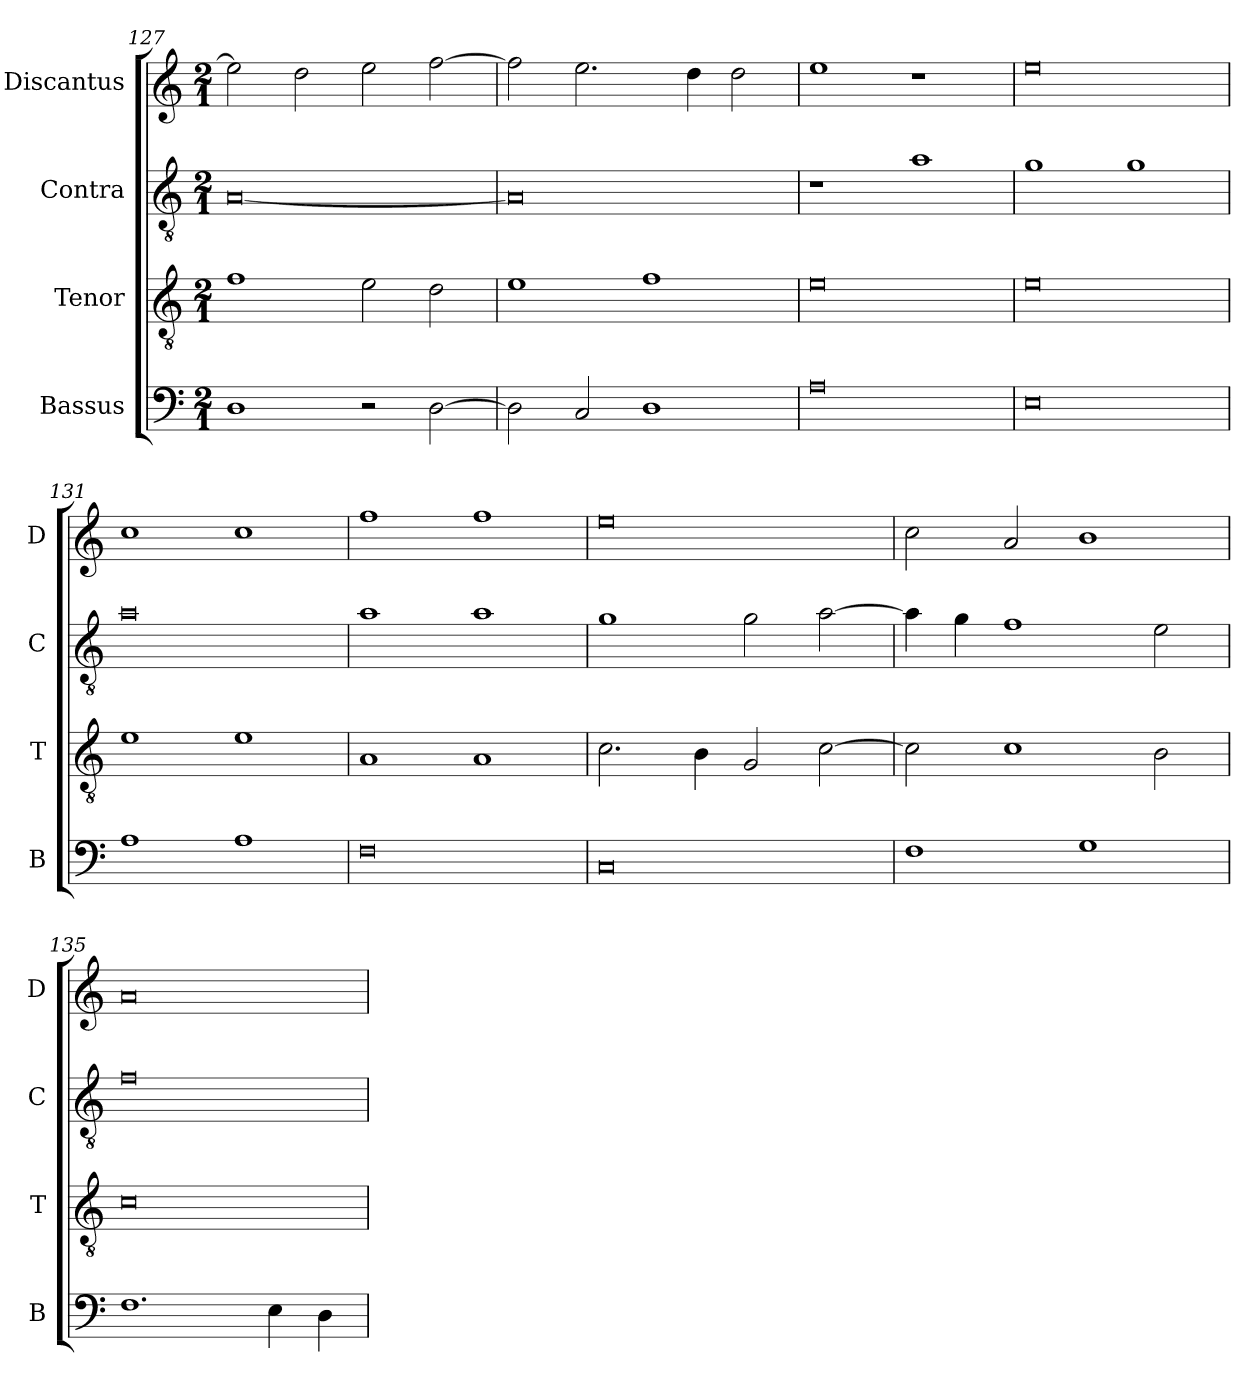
**kern	**kern	**kern	**kern
*part4	*part3	*part2	*part1
*staff4	*staff3	*staff2	*staff1
*I"Bassus	*I"Tenor	*I"Contra	*I"Discantus
*I'B	*I'T	*I'C	*I'D
*clefF4	*clefGv2	*clefGv2	*clefG2
*k[]	*k[]	*k[]	*k[]
*M2/1	*M2/1	*M2/1	*M2/1
=127	=127	=127	=127
1D	1f	[0A	2ee\]
.	.	.	2dd\
2r	2e\	.	2ee\
[2D\	2d\	.	[2ff\
=128	=128	=128	=128
2D\]	1e	0A]	2ff\]
2C/	.	.	2.ee\
1D	1f	.	.
.	.	.	4dd\
.	.	.	2dd\
=129	=129	=129	=129
0A	0e	1r	1ee
.	.	1a	1r
=130	=130	=130	=130
0E	0e	1g	0ee
.	.	1g	.
=131	=131	=131	=131
1A	1e	0a	1cc
1A	1e	.	1cc
=132	=132	=132	=132
0F	1A	1a	1ff
.	1A	1a	1ff
=133	=133	=133	=133
0C	2.c\	1g	0ee
.	4B\	.	.
.	2G/	2g\	.
.	[2c\	[2a\	.
=134	=134	=134	=134
1F	2c\]	4a\]	2cc\
.	.	4g\	.
.	1c	1f	2a/
1G	.	.	1b
.	2B\	2e\	.
=135	=135	=135	=135
1.F	0c	0f	0a
4E\	.	.	.
4D\	.	.	.
=	=	=	=
*-	*-	*-	*-
